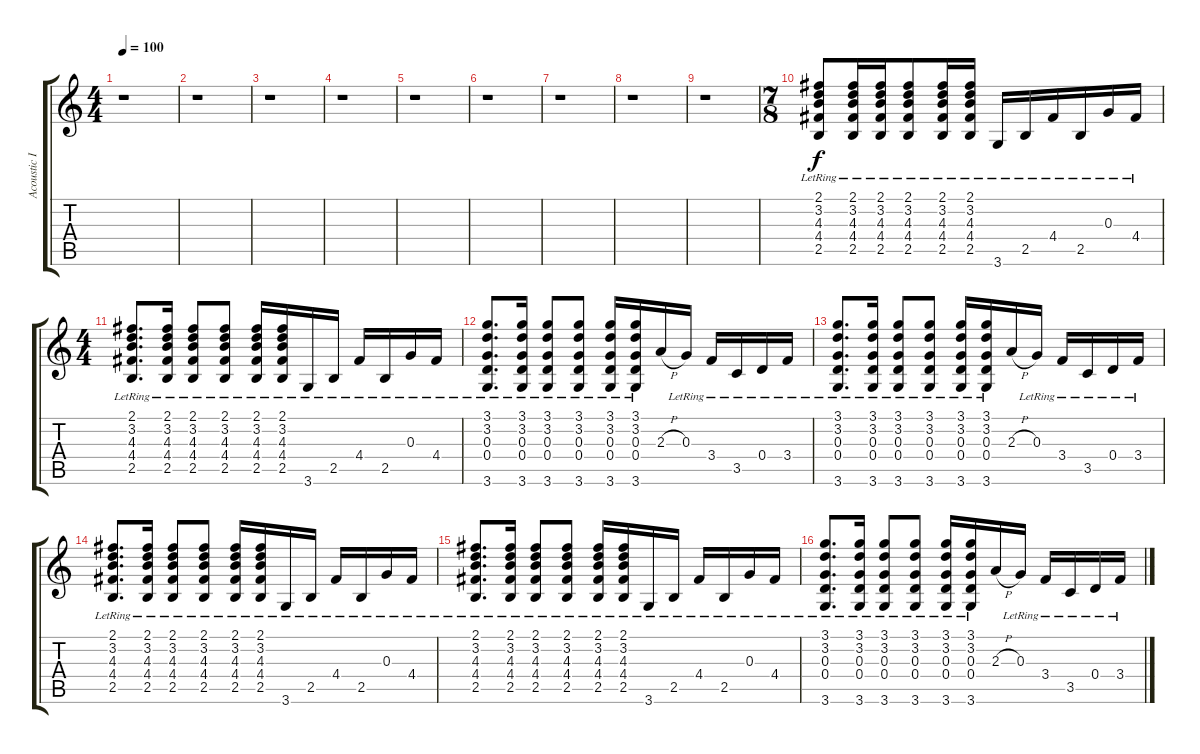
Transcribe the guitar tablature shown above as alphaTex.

\track ("Acoustic I" "Acoustic I") {instrument acousticguitarsteel}
\staff {score tabs}
\tuning (E4 B3 G3 D3 A2 E2) {hide}
\ts (4 4)
\tempo 100
\clef g2
\ks c
r.1{dy f} |
r.1 |
r.1 |
r.1 |
r.1 |
r.1 |
r.1 |
r.1 |
r.1 |
\ts (7 8)
(2.1{lr} 3.2{lr} 4.3{lr} 4.4{lr} 2.5{lr}).8 (2.1{lr} 3.2{lr} 4.3{lr} 4.4{lr} 2.5{lr}).16 (2.1{lr} 3.2{lr} 4.3{lr} 4.4{lr} 2.5{lr}).16 (2.1{lr} 3.2{lr} 4.3{lr} 4.4{lr} 2.5{lr}).8 (2.1{lr} 3.2{lr} 4.3{lr} 4.4{lr} 2.5{lr}).16 (2.1{lr} 3.2{lr} 4.3{lr} 4.4{lr} 2.5{lr}).16 3.6{lr}.16 2.5{lr}.16 4.4{lr}.16 2.5{lr}.16 0.3{lr}.16 4.4{lr}.16 |
\ts (4 4)
(2.1{lr} 3.2{lr} 4.3{lr} 4.4{lr} 2.5{lr}).8{d} (2.1{lr} 3.2{lr} 4.3{lr} 4.4{lr} 2.5{lr}).16 (2.1{lr} 3.2{lr} 4.3{lr} 4.4{lr} 2.5{lr}).8 (2.1{lr} 3.2{lr} 4.3{lr} 4.4{lr} 2.5{lr}).8 (2.1{lr} 3.2{lr} 4.3{lr} 4.4{lr} 2.5{lr}).16 (2.1{lr} 3.2{lr} 4.3{lr} 4.4{lr} 2.5{lr}).16 3.6{lr}.16 2.5{lr}.16 4.4{lr}.16 2.5{lr}.16 0.3{lr}.16 4.4{lr}.16 |
(3.1{lr} 3.2{lr} 0.3{lr} 0.4{lr} 3.6{lr}).8{d} (3.1{lr} 3.2{lr} 0.3{lr} 0.4{lr} 3.6{lr}).16 (3.1{lr} 3.2{lr} 0.3{lr} 0.4{lr} 3.6{lr}).8 (3.1{lr} 3.2{lr} 0.3{lr} 0.4{lr} 3.6{lr}).8 (3.1{lr} 3.2{lr} 0.3{lr} 0.4{lr} 3.6{lr}).16 (3.1{lr} 3.2{lr} 0.3{lr} 0.4{lr} 3.6{lr}).16 2.3{h}.16 0.3{lr}.16 3.4{lr}.16 3.5{lr}.16 0.4{lr}.16 3.4{lr}.16 |
(3.1{lr} 3.2{lr} 0.3{lr} 0.4{lr} 3.6{lr}).8{d} (3.1{lr} 3.2{lr} 0.3{lr} 0.4{lr} 3.6{lr}).16 (3.1{lr} 3.2{lr} 0.3{lr} 0.4{lr} 3.6{lr}).8 (3.1{lr} 3.2{lr} 0.3{lr} 0.4{lr} 3.6{lr}).8 (3.1{lr} 3.2{lr} 0.3{lr} 0.4{lr} 3.6{lr}).16 (3.1{lr} 3.2{lr} 0.3{lr} 0.4{lr} 3.6{lr}).16 2.3{h}.16 0.3{lr}.16 3.4{lr}.16 3.5{lr}.16 0.4{lr}.16 3.4{lr}.16 |
(2.1{lr} 3.2{lr} 4.3{lr} 4.4{lr} 2.5{lr}).8{d} (2.1{lr} 3.2{lr} 4.3{lr} 4.4{lr} 2.5{lr}).16 (2.1{lr} 3.2{lr} 4.3{lr} 4.4{lr} 2.5{lr}).8 (2.1{lr} 3.2{lr} 4.3{lr} 4.4{lr} 2.5{lr}).8 (2.1{lr} 3.2{lr} 4.3{lr} 4.4{lr} 2.5{lr}).16 (2.1{lr} 3.2{lr} 4.3{lr} 4.4{lr} 2.5{lr}).16 3.6{lr}.16 2.5{lr}.16 4.4{lr}.16 2.5{lr}.16 0.3{lr}.16 4.4{lr}.16 |
(2.1{lr} 3.2{lr} 4.3{lr} 4.4{lr} 2.5{lr}).8{d} (2.1{lr} 3.2{lr} 4.3{lr} 4.4{lr} 2.5{lr}).16 (2.1{lr} 3.2{lr} 4.3{lr} 4.4{lr} 2.5{lr}).8 (2.1{lr} 3.2{lr} 4.3{lr} 4.4{lr} 2.5{lr}).8 (2.1{lr} 3.2{lr} 4.3{lr} 4.4{lr} 2.5{lr}).16 (2.1{lr} 3.2{lr} 4.3{lr} 4.4{lr} 2.5{lr}).16 3.6{lr}.16 2.5{lr}.16 4.4{lr}.16 2.5{lr}.16 0.3{lr}.16 4.4{lr}.16 |
(3.1{lr} 3.2{lr} 0.3{lr} 0.4{lr} 3.6{lr}).8{d} (3.1{lr} 3.2{lr} 0.3{lr} 0.4{lr} 3.6{lr}).16 (3.1{lr} 3.2{lr} 0.3{lr} 0.4{lr} 3.6{lr}).8 (3.1{lr} 3.2{lr} 0.3{lr} 0.4{lr} 3.6{lr}).8 (3.1{lr} 3.2{lr} 0.3{lr} 0.4{lr} 3.6{lr}).16 (3.1{lr} 3.2{lr} 0.3{lr} 0.4{lr} 3.6{lr}).16 2.3{h}.16 0.3{lr}.16 3.4{lr}.16 3.5{lr}.16 0.4{lr}.16 3.4{lr}.16
